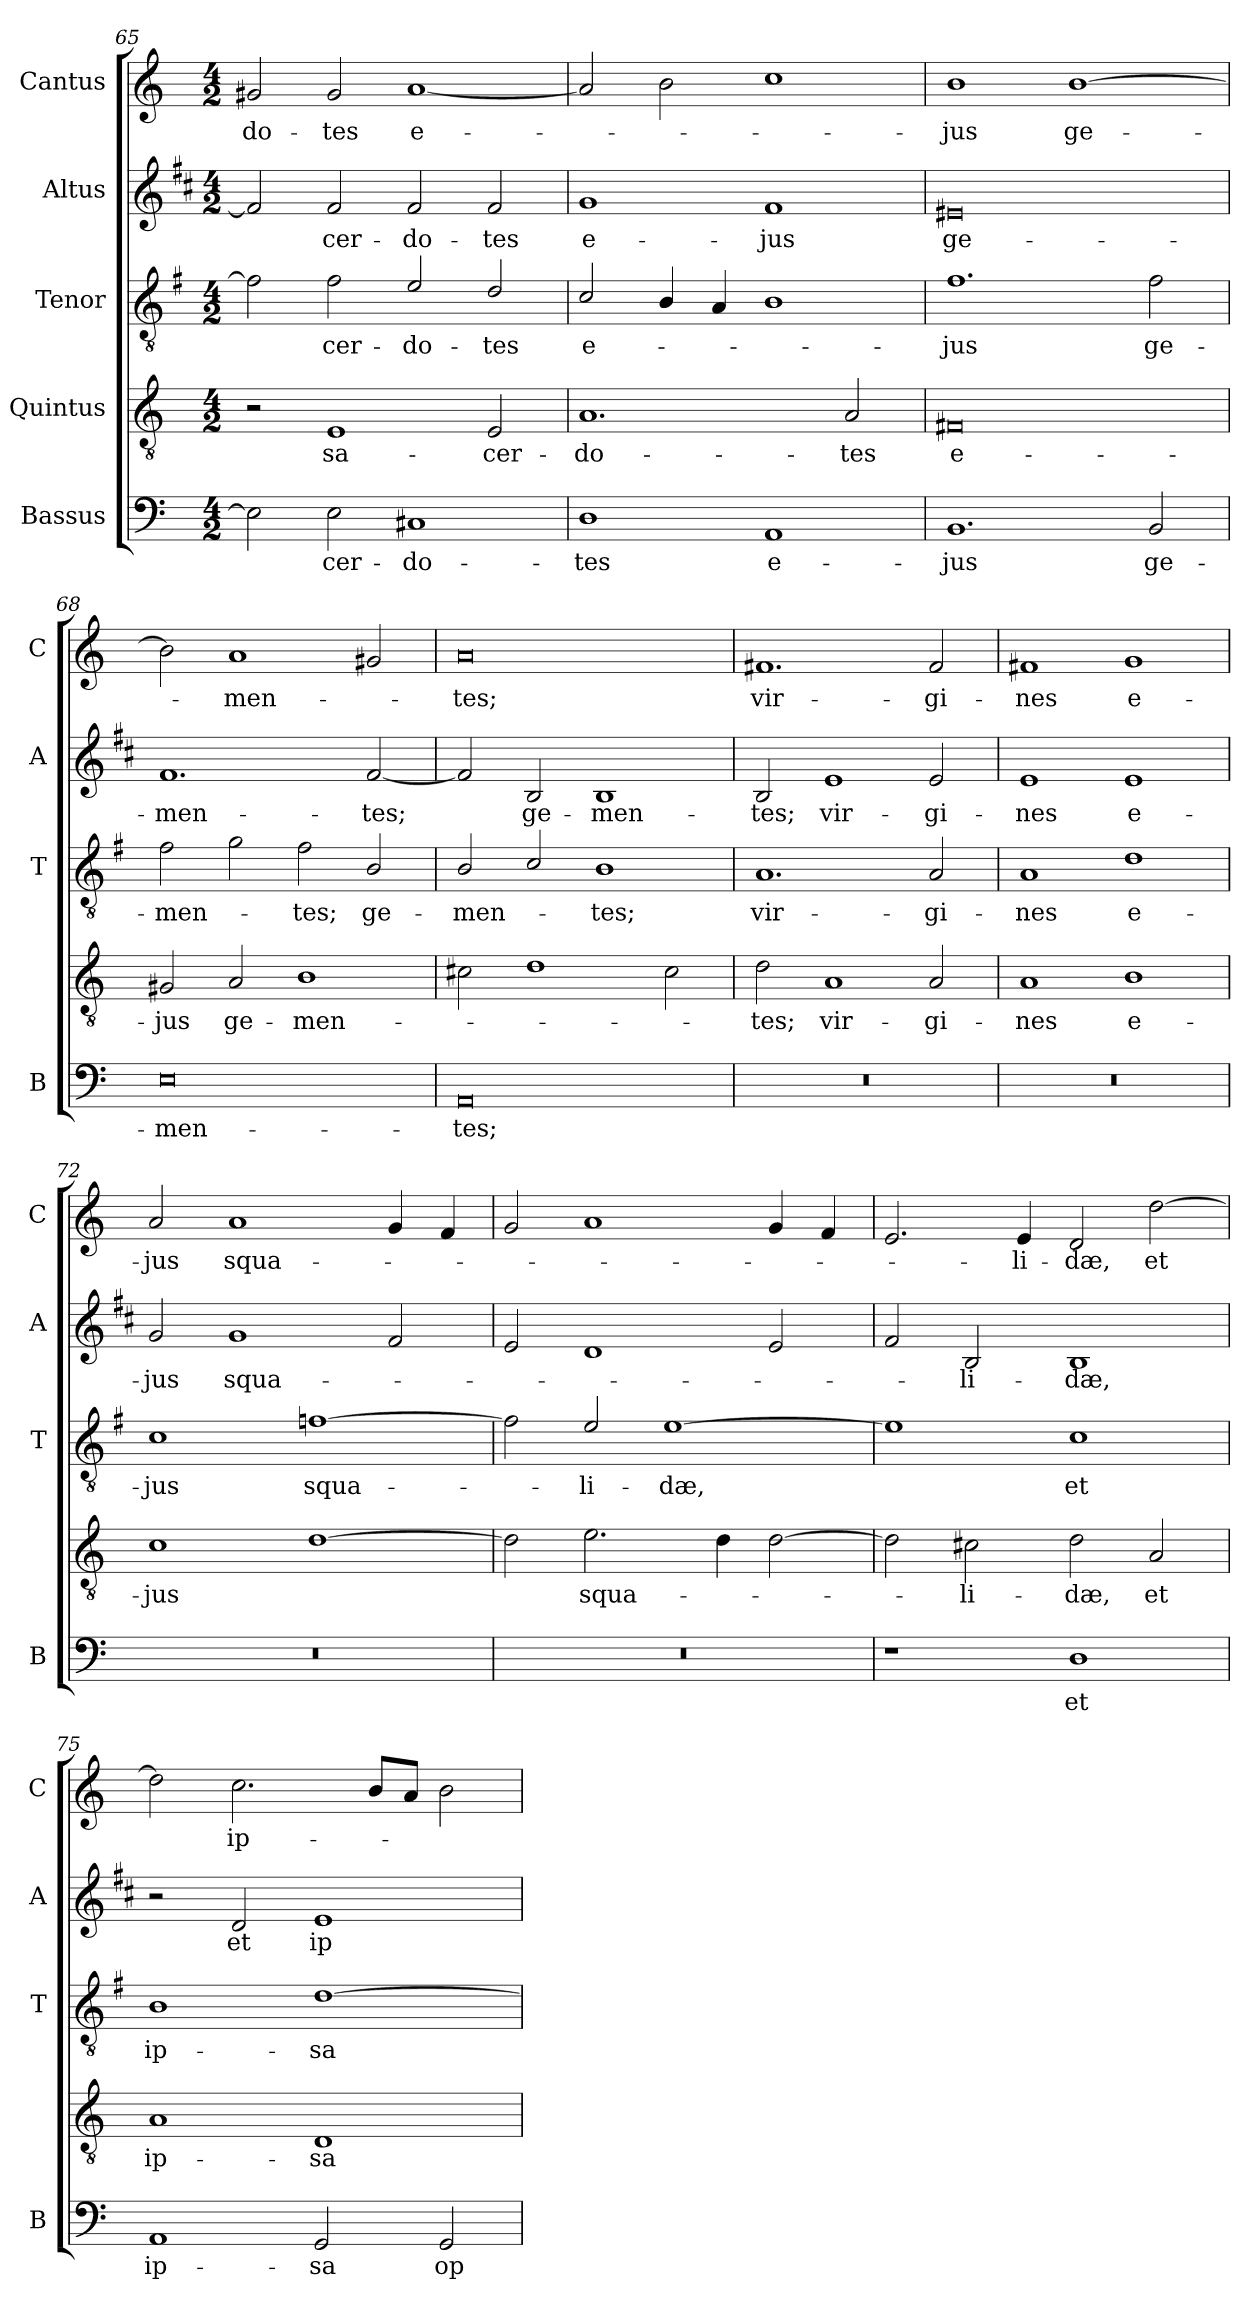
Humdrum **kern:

**kern	**text	**kern	**text	**kern	**text	**kern	**text	**kern	**text
*part5	*part5	*part4	*part4	*part3	*part3	*part2	*part2	*part1	*part1
*staff5	*staff5	*staff4	*staff4	*staff3	*staff3	*staff2	*staff2	*staff1	*staff1
*I"Bassus	*	*I"Quintus	*	*I"Tenor	*	*I"Altus	*	*I"Cantus	*
*I'B	*	*	*	*I'T	*	*I'A	*	*I'C	*
*clefF4	*	*clefGv2	*	*clefGv2	*	*clefG2	*	*clefG2	*
*	*	*	*	*ITrd4c7	*	*ITrd1c2	*	*	*
*k[]	*	*k[]	*	*k[]	*	*k[]	*	*k[]	*
*C:	*	*C:	*	*C:	*	*C:	*	*C:	*
*M4/2	*	*M4/2	*	*M4/2	*	*M4/2	*	*M4/2	*
=65	=65	=65	=65	=65	=65	=65	=65	=65	=65
!	!	!	!	!	!	!	!	!	!LO:LY:b
2E\]	.	2r	.	2B\]	.	2e/]	.	2g#X/	-do-
!	!LO:LY:b	!	!LO:LY:b	!	!LO:LY:b	!	!LO:LY:b	!	!LO:LY:b
2E\	-cer-	1E	sa-	2B\	-cer-	2e/	-cer-	2g#/	-tes
!	!LO:LY:b	!	!	!	!LO:LY:b	!	!LO:LY:b	!	!LO:LY:b
1C#X	-do-	.	.	2A/	-do-	2e/	-do-	[1a	e-
!	!	!	!LO:LY:b	!	!LO:LY:b	!	!LO:LY:b	!	!
.	.	2E/	-cer-	2G/	-tes	2e/	-tes	.	.
!!LO:PB:g=z
=66	=66	=66	=66	=66	=66	=66	=66	=66	=66
!	!LO:LY:b	!	!LO:LY:b	!	!LO:LY:b	!	!LO:LY:b	!	!
1D	-tes	1.A	-do-	2F/	e-	1f	e-	2a/]	.
.	.	.	.	4E/	.	.	.	2b\	.
.	.	.	.	4D/	.	.	.	.	.
!	!LO:LY:b	!	!	!	!	!	!LO:LY:b	!	!
1AA	e-	.	.	1E	.	1e	-jus	1cc	.
!	!	!	!LO:LY:b	!	!	!	!	!	!
.	.	2A/	-tes	.	.	.	.	.	.
=67	=67	=67	=67	=67	=67	=67	=67	=67	=67
!	!LO:LY:b	!	!LO:LY:b	!	!LO:LY:b	!	!LO:LY:b	!	!LO:LY:b
1.BB	-jus	0F#X	e-	1.B	-jus	0d#X	ge-	1b	-jus
!	!	!	!	!	!	!	!	!	!LO:LY:b
.	.	.	.	.	.	.	.	[1b	ge-
!	!LO:LY:b	!	!	!	!LO:LY:b	!	!	!	!
2BB/	ge-	.	.	2B\	ge-	.	.	.	.
=68	=68	=68	=68	=68	=68	=68	=68	=68	=68
!	!LO:LY:b	!	!LO:LY:b	!	!LO:LY:b	!	!LO:LY:b	!	!
0E	-men-	2G#X/	-jus	2B\	-men-	1.e	-men-	2b\]	.
!	!	!	!LO:LY:b	!	!	!	!	!	!LO:LY:b
.	.	2A/	ge-	2c\	.	.	.	1a	-men-
!	!	!	!LO:LY:b	!	!LO:LY:b	!	!	!	!
.	.	1B	-men-	2B\	-tes;	.	.	.	.
!	!	!	!	!	!LO:LY:b	!	!LO:LY:b	!	!
.	.	.	.	2E/	ge-	[2e/	-tes;	2g#X/	.
=69	=69	=69	=69	=69	=69	=69	=69	=69	=69
!	!LO:LY:b	!	!	!	!LO:LY:b	!	!	!	!LO:LY:b
0AA	-tes;	2c#X\	.	2E/	-men-	2e/]	.	0a	-tes;
!	!	!	!	!	!	!	!LO:LY:b	!	!
.	.	1d	.	2F/	.	2A/	ge-	.	.
!	!	!	!	!	!LO:LY:b	!	!LO:LY:b	!	!
.	.	.	.	1E	-tes;	1A	-men-	.	.
.	.	2c#\	.	.	.	.	.	.	.
=70	=70	=70	=70	=70	=70	=70	=70	=70	=70
!	!	!	!LO:LY:b	!	!LO:LY:b	!	!LO:LY:b	!	!LO:LY:b
0r	.	2d\	-tes;	1.D	vir-	2A/	-tes;	1.f#X	vir-
!	!	!	!LO:LY:b	!	!	!	!LO:LY:b	!	!
.	.	1A	vir-	.	.	1d	vir-	.	.
!	!	!	!LO:LY:b	!	!LO:LY:b	!	!LO:LY:b	!	!LO:LY:b
.	.	2A/	-gi-	2D/	-gi-	2d/	-gi-	2f#/	-gi-
=71	=71	=71	=71	=71	=71	=71	=71	=71	=71
!	!	!	!LO:LY:b	!	!LO:LY:b	!	!LO:LY:b	!	!LO:LY:b
0r	.	1A	-nes	1D	-nes	1d	-nes	1f#X	-nes
!	!	!	!LO:LY:b	!	!LO:LY:b	!	!LO:LY:b	!	!LO:LY:b
.	.	1B	e-	1G	e-	1d	e-	1g	e-
!!LO:LB:g=z
=72	=72	=72	=72	=72	=72	=72	=72	=72	=72
!	!	!	!LO:LY:b	!	!LO:LY:b	!	!LO:LY:b	!	!LO:LY:b
0r	.	1c	-jus	1F	-jus	2f/	-jus	2a/	-jus
!	!	!	!	!	!	!	!LO:LY:b	!	!LO:LY:b
.	.	.	.	.	.	1f	squa-	1a	squa-
!	!	!	!	!	!LO:LY:b	!	!	!	!
.	.	[1d	.	[1B-X	squa-	.	.	.	.
.	.	.	.	.	.	2e/	.	4g/	.
.	.	.	.	.	.	.	.	4f/	.
=73	=73	=73	=73	=73	=73	=73	=73	=73	=73
0r	.	2d\]	.	2B-\]	.	2d/	.	2g/	.
!	!	!	!LO:LY:b	!	!LO:LY:b	!	!	!	!
.	.	2.e\	squa-	2A/	-li-	1c	.	1a	.
!	!	!	!	!	!LO:LY:b	!	!	!	!
.	.	.	.	[1A	-dæ,	.	.	.	.
.	.	4d\	.	.	.	.	.	.	.
.	.	[2d\	.	.	.	2d/	.	4g/	.
.	.	.	.	.	.	.	.	4f/	.
=74	=74	=74	=74	=74	=74	=74	=74	=74	=74
1r	.	2d\]	.	1A]	.	2e/	.	2.e/	.
!	!	!	!LO:LY:b	!	!	!	!LO:LY:b	!	!
.	.	2c#X\	-li-	.	.	2A/	-li-	.	.
!	!	!	!	!	!	!	!	!	!LO:LY:b
.	.	.	.	.	.	.	.	4e/	-li-
!	!LO:LY:b	!	!LO:LY:b	!	!LO:LY:b	!	!LO:LY:b	!	!LO:LY:b
1D	et	2d\	-dæ,	1F	et	1A	-dæ,	2d/	-dæ,
!	!	!	!LO:LY:b	!	!	!	!	!	!LO:LY:b
.	.	2A/	et	.	.	.	.	[2dd\	et
=75	=75	=75	=75	=75	=75	=75	=75	=75	=75
!	!LO:LY:b	!	!LO:LY:b	!	!LO:LY:b	!	!	!	!
1AA	ip-	1A	ip-	1E	ip-	2r	.	2dd\]	.
!	!	!	!	!	!	!	!LO:LY:b	!	!LO:LY:b
.	.	.	.	.	.	2c/	et	2.cc\	ip-
!	!LO:LY:b	!	!LO:LY:b	!	!LO:LY:b	!	!LO:LY:b	!	!
2GG/	-sa	1D	-sa	[1G	-sa	1d	ip-	.	.
.	.	.	.	.	.	.	.	8b/L	.
.	.	.	.	.	.	.	.	8a/J	.
!	!LO:LY:b	!	!	!	!	!	!	!	!
2GG/	op-	.	.	.	.	.	.	2b\	.
=	=	=	=	=	=	=	=	=	=
*-	*-	*-	*-	*-	*-	*-	*-	*-	*-
